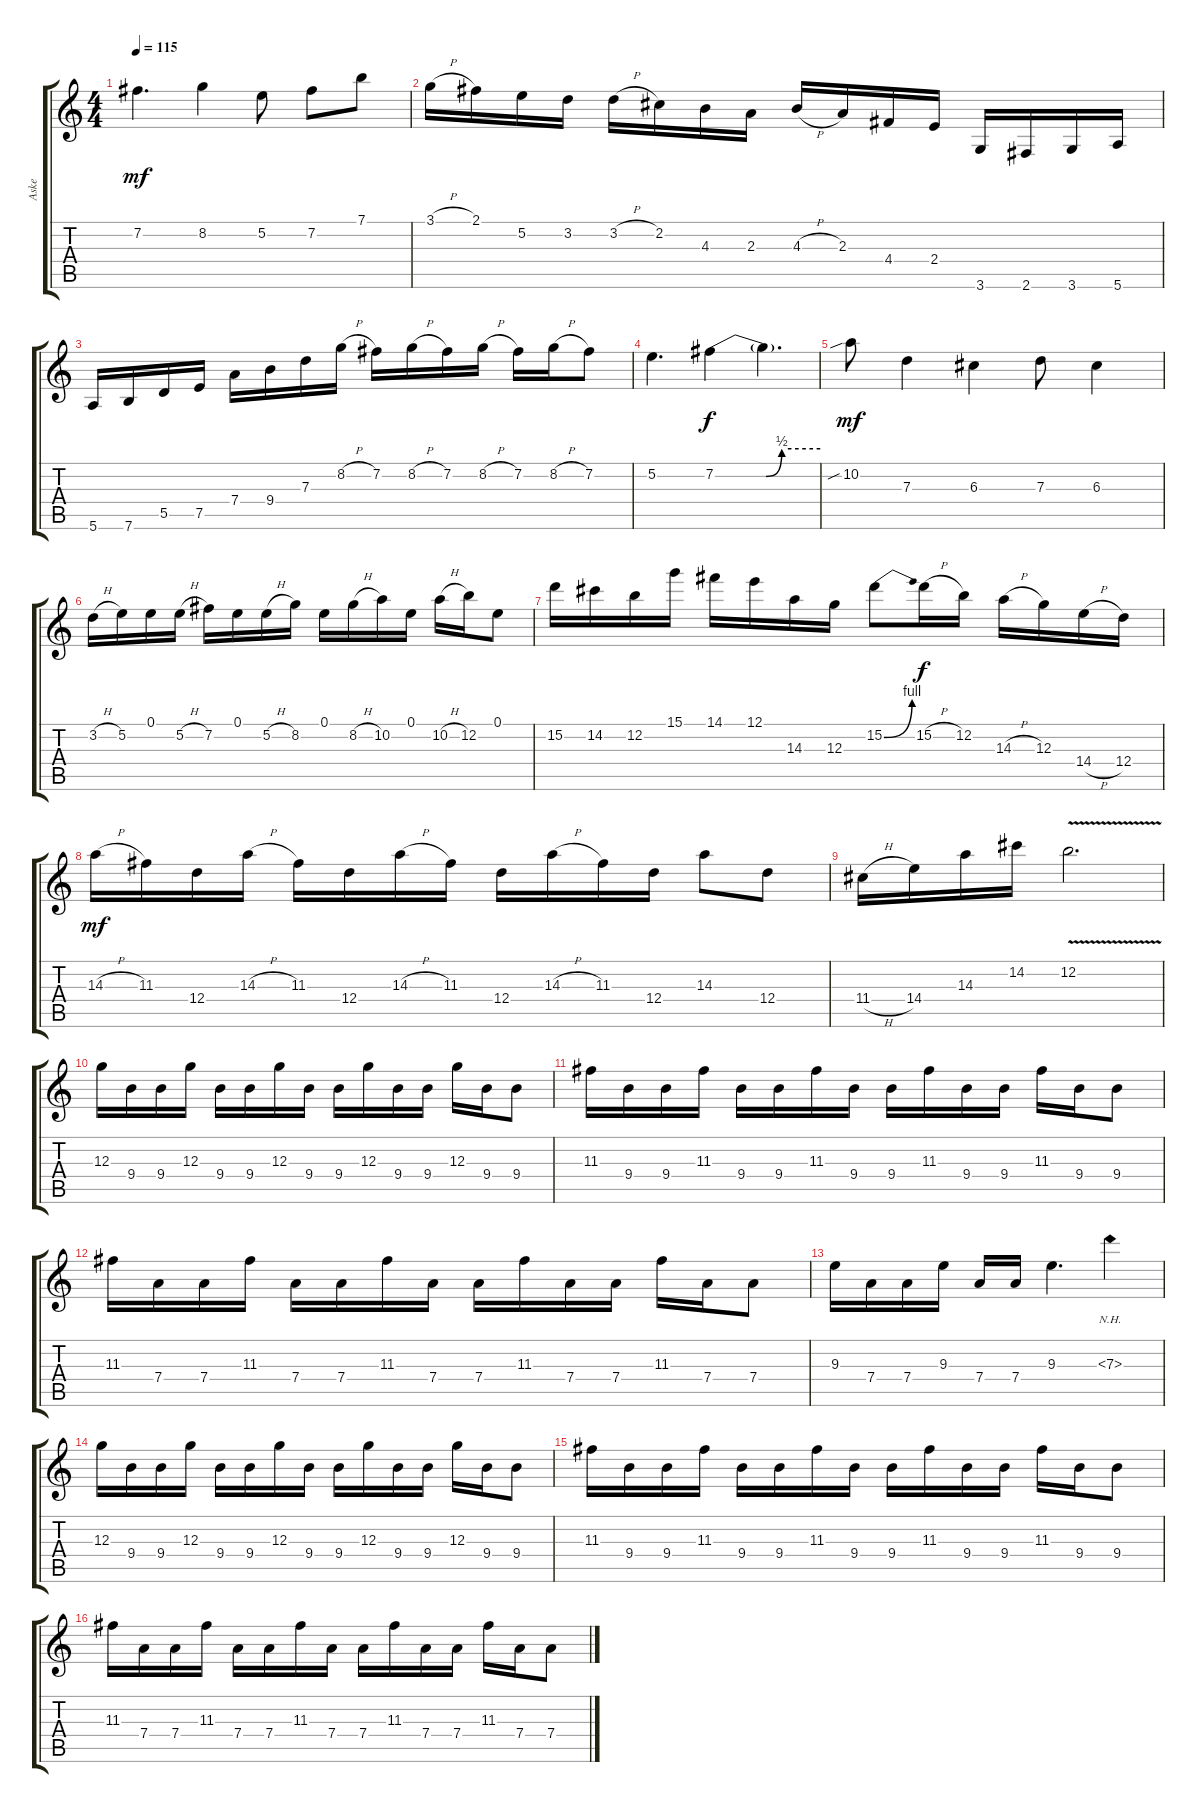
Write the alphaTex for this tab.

\track ("Aske" "Aske") {instrument overdrivenguitar}
\staff {score tabs}
\tuning (E4 B3 G3 D3 A2 E2) {hide}
\ts (4 4)
\tempo 115
\clef g2
\ks c
7.2.4{d dy mf} 8.2.4 5.2.8 7.2.8 7.1.8 |
3.1{h}.16 2.1.16 5.2.16 3.2.16 3.2{h}.16 2.2.16 4.3.16 2.3.16 4.3{h}.16 2.3.16 4.4.16 2.4.16 3.6.16 2.6.16 3.6.16 5.6.16 |
5.6.16 7.6.16 5.5.16 7.5.16 7.4.16 9.4.16 7.3.16 8.2{h}.16 7.2.16 8.2{h}.16 7.2.16 8.2{h}.16 7.2.16 8.2{h}.16 7.2.8 |
5.2.4{d} 7.2{be (custom 0 0 29 0 38 2 60 2)}.4{dy f} 7.2{t}.4{d} |
10.2{sib}.8{dy mf} 7.3.4 6.3.4 7.3.8 6.3.4 |
3.2{h}.16 5.2.16 0.1.16 5.2{h}.16 7.2.16 0.1.16 5.2{h}.16 8.2.16 0.1.16 8.2{h}.16 10.2.16 0.1.16 10.2{h}.16 12.2.16 0.1.8 |
15.2.16 14.2.16 12.2.16 15.1.16 14.1.16 12.1.16 14.3.16 12.3.16 15.2{be (bend 0 0 60 4)}.8 15.2{h}.16{dy f} 12.2.16 14.3{h}.16 12.3.16 14.4{h}.16 12.4.16 |
14.3{h}.16{dy mf} 11.3.16 12.4.16 14.3{h}.16 11.3.16 12.4.16 14.3{h}.16 11.3.16 12.4.16 14.3{h}.16 11.3.16 12.4.16 14.3.8 12.4.8 |
11.4{h}.16 14.4.16 14.3.16 14.2.16 12.2{v}.2{d} |
12.3.16 9.4.16 9.4.16 12.3.16 9.4.16 9.4.16 12.3.16 9.4.16 9.4.16 12.3.16 9.4.16 9.4.16 12.3.16 9.4.16 9.4.8 |
11.3.16 9.4.16 9.4.16 11.3.16 9.4.16 9.4.16 11.3.16 9.4.16 9.4.16 11.3.16 9.4.16 9.4.16 11.3.16 9.4.16 9.4.8 |
11.3.16 7.4.16 7.4.16 11.3.16 7.4.16 7.4.16 11.3.16 7.4.16 7.4.16 11.3.16 7.4.16 7.4.16 11.3.16 7.4.16 7.4.8 |
9.3.16 7.4.16 7.4.16 9.3.16 7.4.16 7.4.16 9.3.4{d} 7.3{nh}.4 |
12.3.16 9.4.16 9.4.16 12.3.16 9.4.16 9.4.16 12.3.16 9.4.16 9.4.16 12.3.16 9.4.16 9.4.16 12.3.16 9.4.16 9.4.8 |
11.3.16 9.4.16 9.4.16 11.3.16 9.4.16 9.4.16 11.3.16 9.4.16 9.4.16 11.3.16 9.4.16 9.4.16 11.3.16 9.4.16 9.4.8 |
11.3.16 7.4.16 7.4.16 11.3.16 7.4.16 7.4.16 11.3.16 7.4.16 7.4.16 11.3.16 7.4.16 7.4.16 11.3.16 7.4.16 7.4.8
